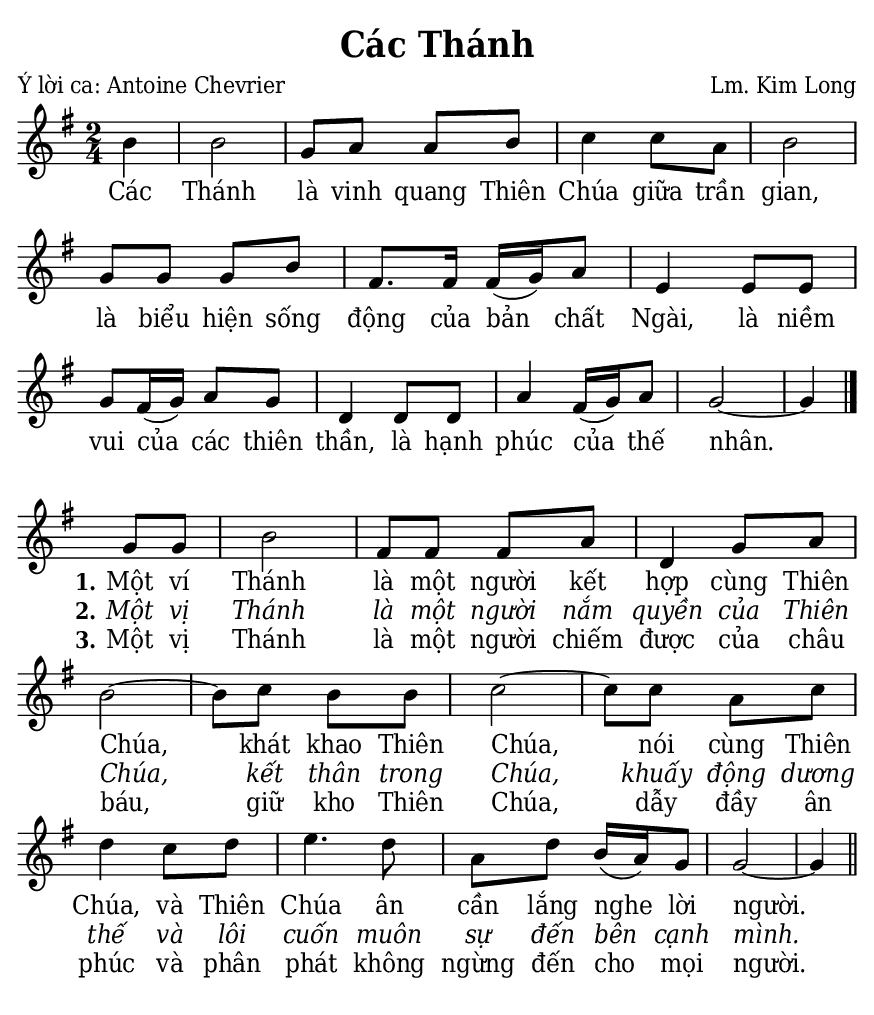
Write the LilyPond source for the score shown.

% Cài đặt chung
\version "2.24.3"
\include "english.ly"

\header {
  title = "Các Thánh"
  poet = "Ý lời ca: Antoine Chevrier"
  composer = "Lm. Kim Long"
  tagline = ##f
}

% Nhạc
nhacPhanMot = \relative c'' {
  \key g \major
  \time 2/4
  \partial 4 b4 |
  b2 |
  g8 a a b |
  c4 c8 a |
  b2 |
  g8 g g b |
  fs8. fs16 fs (g) a8 |
  e4 e8 e |
  g fs16 (g) a8 g |
  d4 d8 d |
  a'4 fs16 (g) a8 |
  g2 ~ |
  g4 \bar "|."
}

nhacPhanHai = \relative c'' {
  \key g \major
  \time 2/4
  \partial 4 g8 g |
  b2 |
  fs8 fs fs a |
  d,4 g8 a |
  b2 ~ |
  b8 c b b |
  c2 ~ |
  c8 c a c |
  d4 c8 d |
  e4. d8 |
  a d b16 (a) g8 |
  g2 ~ |
  g4 \bar "||"
}

% Lời
loiPhanMot = \lyricmode {
  Các Thánh là vinh quang Thiên Chúa giữa trần gian,
  là biểu hiện sống động của bản chất Ngài,
  là niềm vui của các thiên thần, là hạnh phúc của thế nhân.
}

loiPhanHai = \lyricmode {
  <<
    {
      \set stanza = "1."
      Một ví Thánh là một người kết hợp cùng Thiên Chúa,
      khát khao Thiên Chúa, nói cùng Thiên Chúa,
      và Thiên Chúa ân cần lắng nghe lời người.
    }
    \new Lyrics {
	    \set associatedVoice = "beSop"
	    \set stanza = "2."
      \override Lyrics.LyricText.font-shape = #'italic
      Một vị Thánh là một người nắm quyền của Thiên Chúa,
      kết thân trong Chúa,
      khuấy động dương thế và lôi cuốn muôn sự đến bên cạnh mình.
    }
    \new Lyrics {
	    \set associatedVoice = "beSop"
	    \set stanza = "3."
      Một vị Thánh là một người chiếm được của châu báu,
      giữ kho Thiên Chúa, dẫy đầy ân phúc
      và phân phát không ngừng đến cho mọi người.
    }
  >>
}

% Dàn trang
\paper {
  #(set-paper-size "a5")
  top-margin = 3\mm
  bottom-margin = 3\mm
  left-margin = 3\mm
  right-margin = 3\mm
  indent = #0
  #(define fonts
	 (make-pango-font-tree "Deja Vu Serif Condensed"
	 		       "Deja Vu Serif Condensed"
			       "Deja Vu Serif Condensed"
			       (/ 20 20)))
  print-page-number = ##f
}

\score {
  <<
    \new Staff <<
        \clef treble
        \new Voice = beSop {
          \nhacPhanMot
        }
      \new Lyrics \lyricsto beSop \loiPhanMot
    >>
  >>
  \layout {
    \override Lyrics.LyricSpace.minimum-distance = #1.2
    \override Score.BarNumber.break-visibility = ##(#f #f #f)
    \override Score.SpacingSpanner.uniform-stretching = ##t
    \override LyricHyphen.minimum-distance = #1.2
    ragged-last = ##f
  }
}

\score {
  <<
    \new Staff <<
        \clef treble
        \new Voice = beSop {
          \nhacPhanHai
        }
      \new Lyrics \lyricsto beSop \loiPhanHai
    >>
  >>
  \layout {
    \override Staff.TimeSignature.transparent = ##t
    \override Lyrics.LyricSpace.minimum-distance = #1.5
    \override Score.BarNumber.break-visibility = ##(#f #f #f)
    \override Score.SpacingSpanner.uniform-stretching = ##t
    ragged-last = ##f
  }
}
